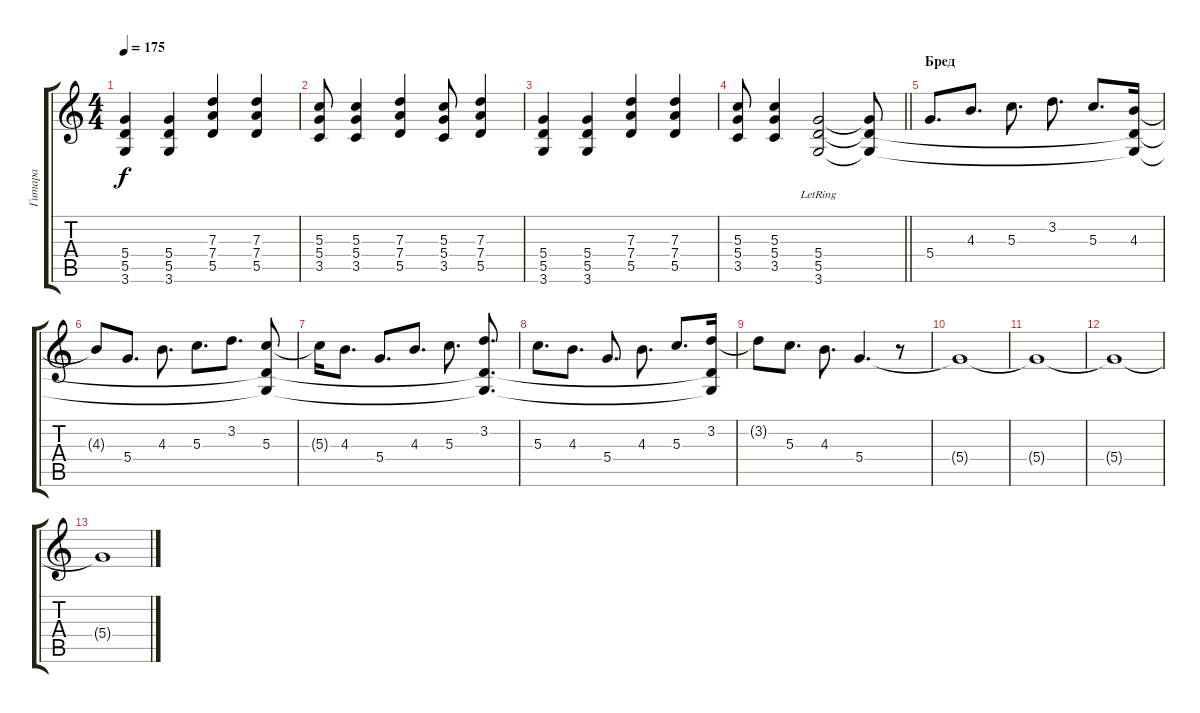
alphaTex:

\track ("Гитара" "Гитара") {instrument overdrivenguitar}
\staff {score tabs}
\tuning (E4 B3 G3 D3 A2 E2) {hide}
\ts (4 4)
\tempo 175
\clef g2
\ks c
(5.4 5.5 3.6).4{dy f} (5.4 5.5 3.6).4 (7.3 7.4 5.5).4 (7.3 7.4 5.5).4 |
(5.3 5.4 3.5).8 (5.3 5.4 3.5).4 (7.3 7.4 5.5).4 (5.3 5.4 3.5).8 (7.3 7.4 5.5).4 |
(5.4 5.5 3.6).4 (5.4 5.5 3.6).4 (7.3 7.4 5.5).4 (7.3 7.4 5.5).4 |
\barLineRight lightlight
(5.3 5.4 3.5).8 (5.3 5.4 3.5).4 (5.4{lr} 5.5{lr} 3.6{lr}).2 (5.4{t} 5.5{t} 3.6{t}).8 |
\section ("" "Бред")
5.4.8{d} 4.3.8{d} 5.3.8{d} 3.2.8{d} 5.3.8{d} (4.3 5.5{t} 3.6{t}).16 |
4.3{t}.8 5.4.8{d} 4.3.8{d} 5.3.8{d} 3.2.8{d} (5.3 5.5{t} 3.6{t}).8 |
5.3{t}.16 4.3.8{d} 5.4.8{d} 4.3.8{d} 5.3.8{d} (3.2 5.5{t} 3.6{t}).8{d} |
5.3.8{d} 4.3.8{d} 5.4.8{d} 4.3.8{d} 5.3.8{d} (3.2 5.5{t} 3.6{t}).16 |
3.2{t}.8 5.3.8{d} 4.3.8{d} 5.4.4{d} r.8 |
5.4{t}.1{volume 0} |
5.4{t}.1 |
5.4{t}.1 |
5.4{t}.1
